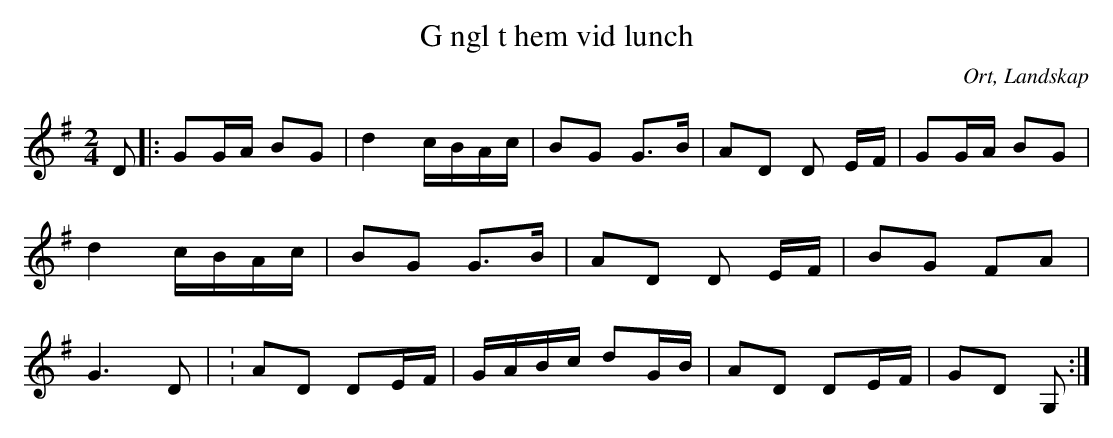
X:1
T:G ngl t hem vid lunch
O:Ort, Landskap
M:2/4
L:1/8
K:G
D|: GG/2A/2 BG | d2 c/2B/2A/2c/2 | BG G3/2B/2 | AD D E/2F/2 | GG/2A/2 BG | d2 c/2B/2A/2c/2 | BG G3/2B/2 | AD D E/2F/2 | BG FA | G3 D | : AD DE/2F/2 | G/2A/2B/2c/2 dG/2B/2 | AD DE/2F/2 | GD G, :|
